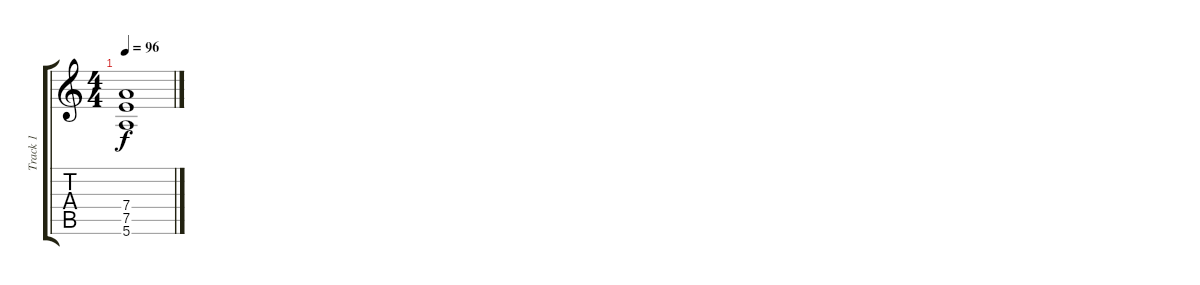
\track ("Track 1" "Track 1") {instrument acousticguitarnylon}
\staff {score tabs}
\tuning (E4 B3 G3 D3 A2 E2) {hide}
\ts (4 4)
\tempo 96
\clef g2
\ks c
(7.4{t} 7.5{t} 5.6{t}).1{dy f}
